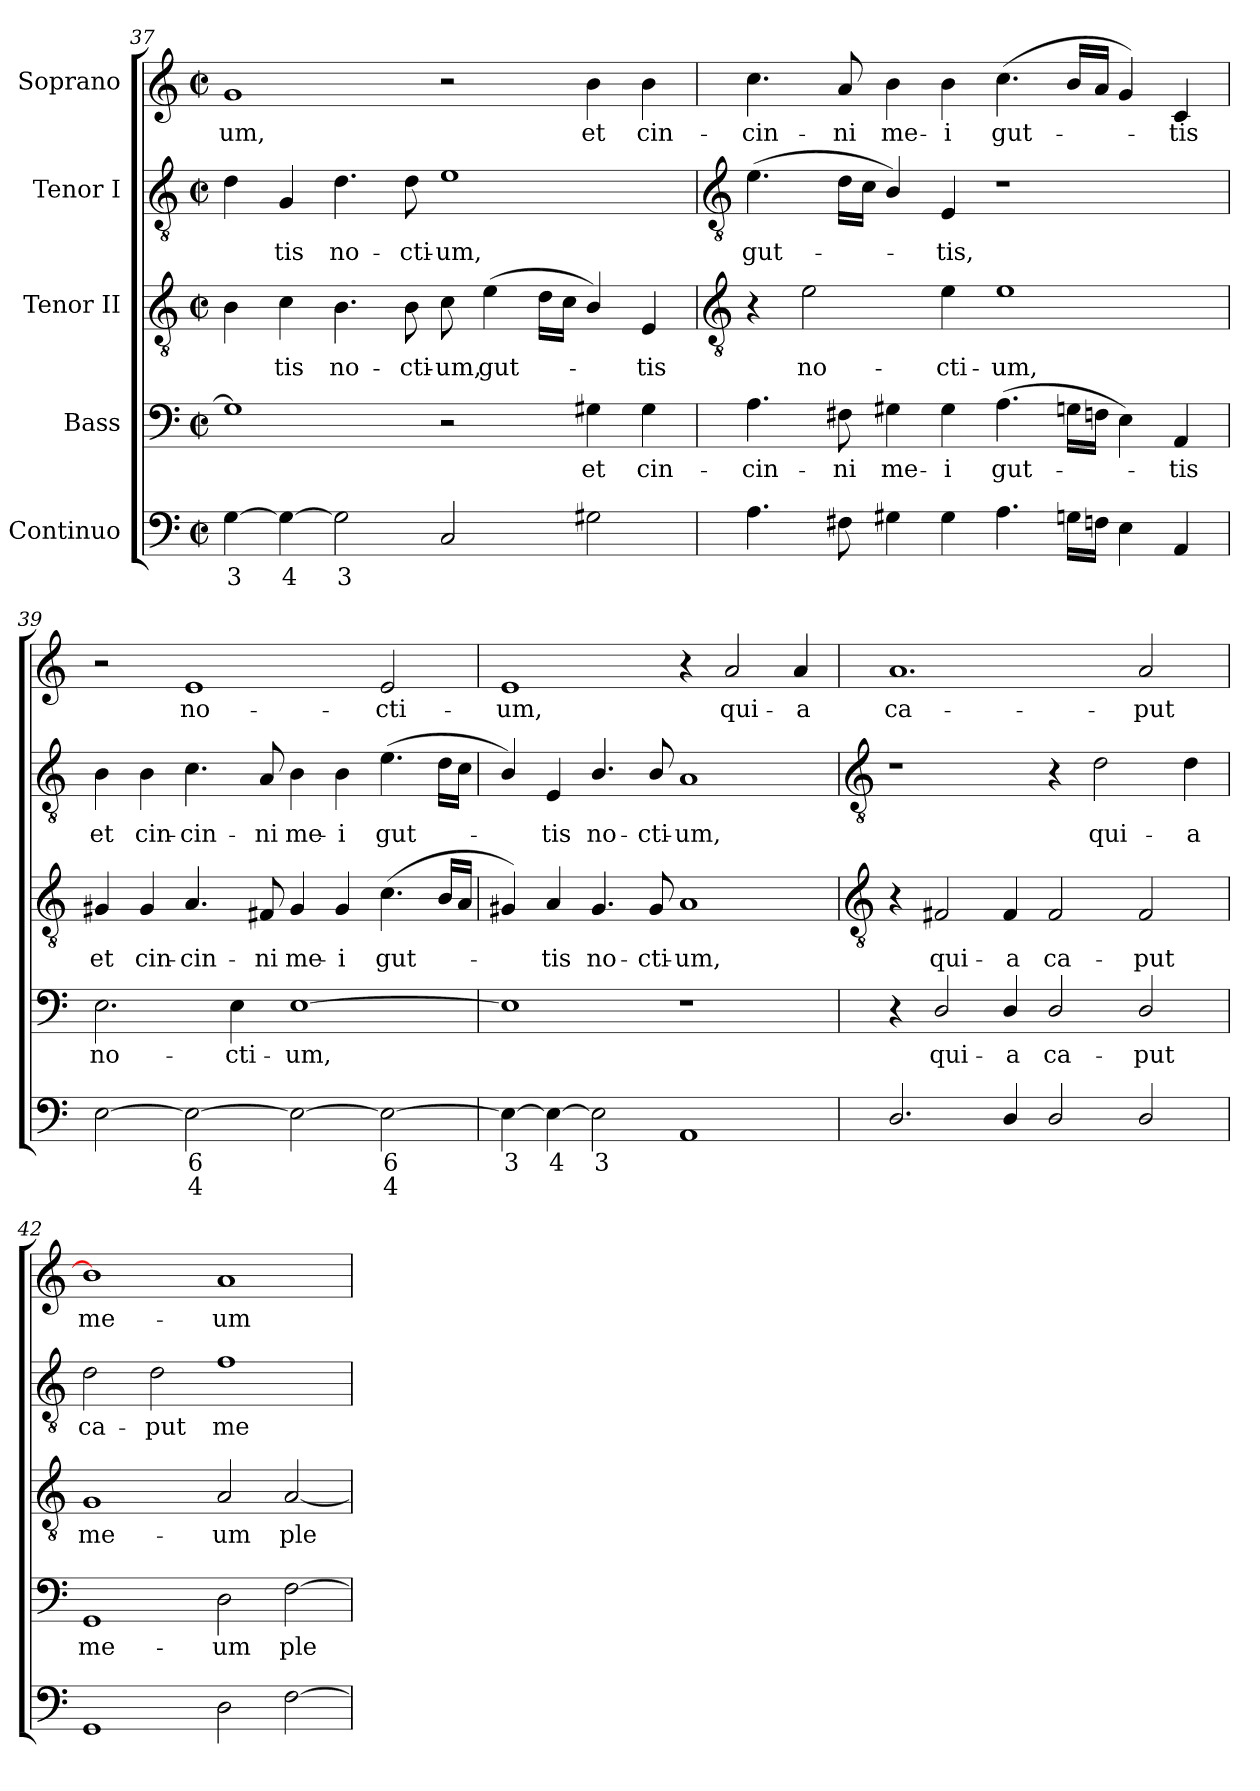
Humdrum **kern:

**kern	**text	**text	**kern	**text	**kern	**text	**kern	**text	**kern	**text
*part5	*part5	*part5	*part4	*part4	*part3	*part3	*part2	*part2	*part1	*part1
*staff5	*staff5	*staff5	*staff4	*staff4	*staff3	*staff3	*staff2	*staff2	*staff1	*staff1
*I"Continuo	*	*	*I"Bass	*	*I"Tenor II	*	*I"Tenor I	*	*I"Soprano	*
*clefF4	*	*	*clefF4	*	*clefGv2	*	*clefGv2	*	*clefG2	*
*k[]	*	*	*k[]	*	*k[]	*	*k[]	*	*k[]	*
*C:	*	*	*C:	*	*C:	*	*C:	*	*C:	*
*M4/2	*	*	*M4/2	*	*M4/2	*	*M4/2	*	*M4/2	*
*met(c|)	*	*	*met(c|)	*	*met(c|)	*	*met(c|)	*	*met(c|)	*
=37	=37	=37	=37	=37	=37	=37	=37	=37	=37	=37
!	!LO:LY:b	!	!	!	!	!	!	!	!	!LO:LY:b
[4G	3	.	1G]	.	4B	.	4d	.	1g	-um,
!	!LO:LY:b	!	!	!	!	!LO:LY:b	!	!LO:LY:b	!	!
4G_	4	.	.	.	4c	tis	4G	tis	.	.
!	!LO:LY:b	!	!	!	!	!LO:LY:b	!	!LO:LY:b	!	!
2G]	3	.	.	.	4.B	no-	4.d	no-	.	.
!	!	!	!	!	!	!LO:LY:b	!	!LO:LY:b	!	!
.	.	.	.	.	8B	-cti-	8d	-cti-	.	.
!	!	!	!	!	!	!LO:LY:b	!	!LO:LY:b	!	!
2C	.	.	2r	.	8c	-um,	1e	-um,	2r	.
!	!	!	!	!	!	!LO:LY:b	!	!	!	!
.	.	.	.	.	(>4e	gut-	.	.	.	.
.	.	.	.	.	16dLL	.	.	.	.	.
.	.	.	.	.	16cJJ	.	.	.	.	.
!	!	!	!	!LO:LY:b	!	!	!	!	!	!LO:LY:b
2G#X	.	.	4G#X	et	4B/)	.	.	.	4b	et
!	!	!	!	!LO:LY:b	!	!LO:LY:b	!	!	!	!LO:LY:b
.	.	.	4G#	cin-	4E	tis	.	.	4b	cin-
!!LO:LB:g=z
=38	=38	=38	=38	=38	=38	=38	=38	=38	=38	=38
*	*	*	*	*	*clefGv2	*	*clefGv2	*	*	*
!	!	!	!	!LO:LY:b	!	!	!	!LO:LY:b	!	!LO:LY:b
4.A	.	.	4.A	-cin-	4r	.	(>4.e	gut-	4.cc	-cin-
!	!	!	!	!	!	!LO:LY:b	!	!	!	!
.	.	.	.	.	2e	no-	.	.	.	.
!	!	!	!	!LO:LY:b	!	!	!	!	!	!LO:LY:b
8F#X	.	.	8F#X	-ni	.	.	16dLL	.	8a	-ni
.	.	.	.	.	.	.	16cJJ	.	.	.
!	!	!	!	!LO:LY:b	!	!	!	!	!	!LO:LY:b
4G#X	.	.	4G#X	me-	.	.	4B/)	.	4b	me-
!	!	!	!	!LO:LY:b	!	!LO:LY:b	!	!LO:LY:b	!	!LO:LY:b
4G#	.	.	4G#	-i	4e	-cti-	4E	tis,	4b	-i
!	!	!	!	!LO:LY:b	!	!LO:LY:b	!	!	!	!LO:LY:b
4.A	.	.	(>4.A	gut-	1e	-um,	1r	.	(<4.cc	gut-
16GnLL	.	.	16GnLL	.	.	.	.	.	16bLL	.
16FnJJ	.	.	16FnJJ	.	.	.	.	.	16aJJ	.
4E	.	.	4E)	.	.	.	.	.	4g)	.
!	!	!	!	!LO:LY:b	!	!	!	!	!	!LO:LY:b
4AA	.	.	4AA	tis	.	.	.	.	4c	tis
=39	=39	=39	=39	=39	=39	=39	=39	=39	=39	=39
!	!	!	!	!LO:LY:b	!	!LO:LY:b	!	!LO:LY:b	!	!
[2E	.	.	2.E	no-	4G#X	et	4B	et	2r	.
!	!	!	!	!	!	!LO:LY:b	!	!LO:LY:b	!	!
.	.	.	.	.	4G#	cin-	4B	cin-	.	.
!	!LO:LY:b	!LO:LY:b	!	!	!	!LO:LY:b	!	!LO:LY:b	!	!LO:LY:b
2E_	6	4	.	.	4.A	-cin-	4.c	-cin-	1e	no-
!	!	!	!	!LO:LY:b	!	!	!	!	!	!
.	.	.	4E	-cti-	.	.	.	.	.	.
!	!	!	!	!	!	!LO:LY:b	!	!LO:LY:b	!	!
.	.	.	.	.	8F#X	-ni	8A	-ni	.	.
!	!	!	!	!LO:LY:b	!	!LO:LY:b	!	!LO:LY:b	!	!
2E_	.	.	[1E	-um,	4G#	me-	4B	me-	.	.
!	!	!	!	!	!	!LO:LY:b	!	!LO:LY:b	!	!
.	.	.	.	.	4G#	-i	4B	-i	.	.
!	!LO:LY:b	!LO:LY:b	!	!	!	!LO:LY:b	!	!LO:LY:b	!	!LO:LY:b
2E_	6	4	.	.	(<4.c	gut-	(>4.e	gut-	2e	-cti-
.	.	.	.	.	16BLL	.	16dLL	.	.	.
.	.	.	.	.	16AJJ	.	16cJJ	.	.	.
=40	=40	=40	=40	=40	=40	=40	=40	=40	=40	=40
!	!LO:LY:b	!	!	!	!	!	!	!	!	!LO:LY:b
4E_	3	.	1E]	.	4G#X)	.	4B/)	.	1e	-um,
!	!LO:LY:b	!	!	!	!	!LO:LY:b	!	!LO:LY:b	!	!
4E_	4	.	.	.	4A	tis	4E	tis	.	.
!	!LO:LY:b	!	!	!	!	!LO:LY:b	!	!LO:LY:b	!	!
2E]	3	.	.	.	4.G#	no-	4.B/	no-	.	.
!	!	!	!	!	!	!LO:LY:b	!	!LO:LY:b	!	!
.	.	.	.	.	8G#	-cti-	8B/	-cti-	.	.
!	!	!	!	!	!	!LO:LY:b	!	!LO:LY:b	!	!
1AA	.	.	1r	.	1A	-um,	1A	-um,	4r	.
!	!	!	!	!	!	!	!	!	!	!LO:LY:b
.	.	.	.	.	.	.	.	.	2a	qui-
!	!	!	!	!	!	!	!	!	!	!LO:LY:b
.	.	.	.	.	.	.	.	.	4a	-a
!!LO:LB:g=z
=41	=41	=41	=41	=41	=41	=41	=41	=41	=41	=41
*	*	*	*	*	*clefGv2	*	*clefGv2	*	*	*
!	!	!	!	!	!	!	!	!	!	!LO:LY:b
2.D/	.	.	4r	.	4r	.	1r	.	1.a	ca-
!	!	!	!	!LO:LY:b	!	!LO:LY:b	!	!	!	!
.	.	.	2D/	qui-	2F#X	qui-	.	.	.	.
!	!	!	!	!LO:LY:b	!	!LO:LY:b	!	!	!	!
4D/	.	.	4D/	-a	4F#	-a	.	.	.	.
!	!	!	!	!LO:LY:b	!	!LO:LY:b	!	!	!	!
2D/	.	.	2D/	ca-	2F#	ca-	4r	.	.	.
!	!	!	!	!	!	!	!	!LO:LY:b	!	!
.	.	.	.	.	.	.	2d	qui-	.	.
!	!	!	!	!LO:LY:b	!	!LO:LY:b	!	!	!	!LO:LY:b
2D/	.	.	2D/	-put	2F#	-put	.	.	2a	-put
!	!	!	!	!	!	!	!	!LO:LY:b	!	!
.	.	.	.	.	.	.	4d	-a	.	.
=42	=42	=42	=42	=42	=42	=42	=42	=42	=42	=42
!	!	!	!	!LO:LY:b	!	!LO:LY:b	!	!LO:LY:b	!	!LO:LY:b
1GG	.	.	1GG	me-	1G	me-	2d	ca-	1b-]	me-
!	!	!	!	!	!	!	!	!LO:LY:b	!	!
.	.	.	.	.	.	.	2d	-put	.	.
!	!	!	!	!LO:LY:b	!	!LO:LY:b	!	!LO:LY:b	!	!LO:LY:b
2D	.	.	2D	-um	2A	-um	1f	me-	1a	-um
!	!	!	!	!LO:LY:b	!	!LO:LY:b	!	!	!	!
[2F	.	.	[2F	ple-	[2A	ple-	.	.	.	.
=	=	=	=	=	=	=	=	=	=	=
*-	*-	*-	*-	*-	*-	*-	*-	*-	*-	*-
